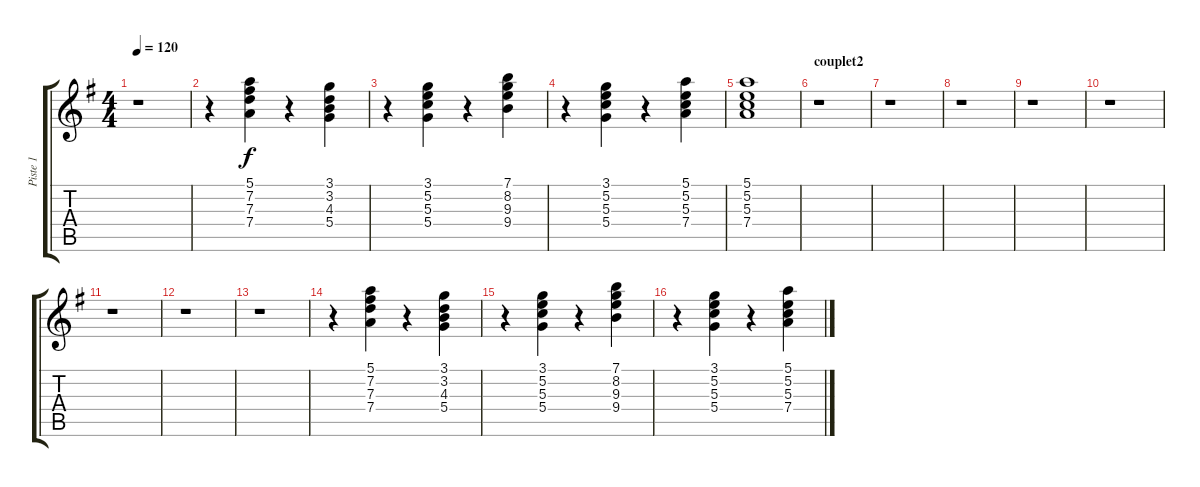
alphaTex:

\track ("Piste 1" "Piste 1") {instrument distortionguitar}
\staff {score tabs}
\tuning (E4 B3 G3 D3 A2 E2) {hide}
\ts (4 4)
\tempo 120
\clef g2
\ks g
r.1{dy f} |
r.4 (5.1 7.2 7.3 7.4).4 r.4 (3.1 3.2 4.3 5.4).4 |
r.4 (3.1 5.2 5.3 5.4).4 r.4 (7.1 8.2 9.3 9.4).4 |
r.4 (3.1 5.2 5.3 5.4).4 r.4 (5.1 5.2 5.3 7.4).4 |
(5.1 5.2 5.3 7.4).1 |
\section ("" "couplet2")
r.1 |
r.1 |
r.1 |
r.1 |
r.1 |
r.1 |
r.1 |
r.1 |
r.4 (5.1 7.2 7.3 7.4).4 r.4 (3.1 3.2 4.3 5.4).4 |
r.4 (3.1 5.2 5.3 5.4).4 r.4 (7.1 8.2 9.3 9.4).4 |
r.4 (3.1 5.2 5.3 5.4).4 r.4 (5.1 5.2 5.3 7.4).4
